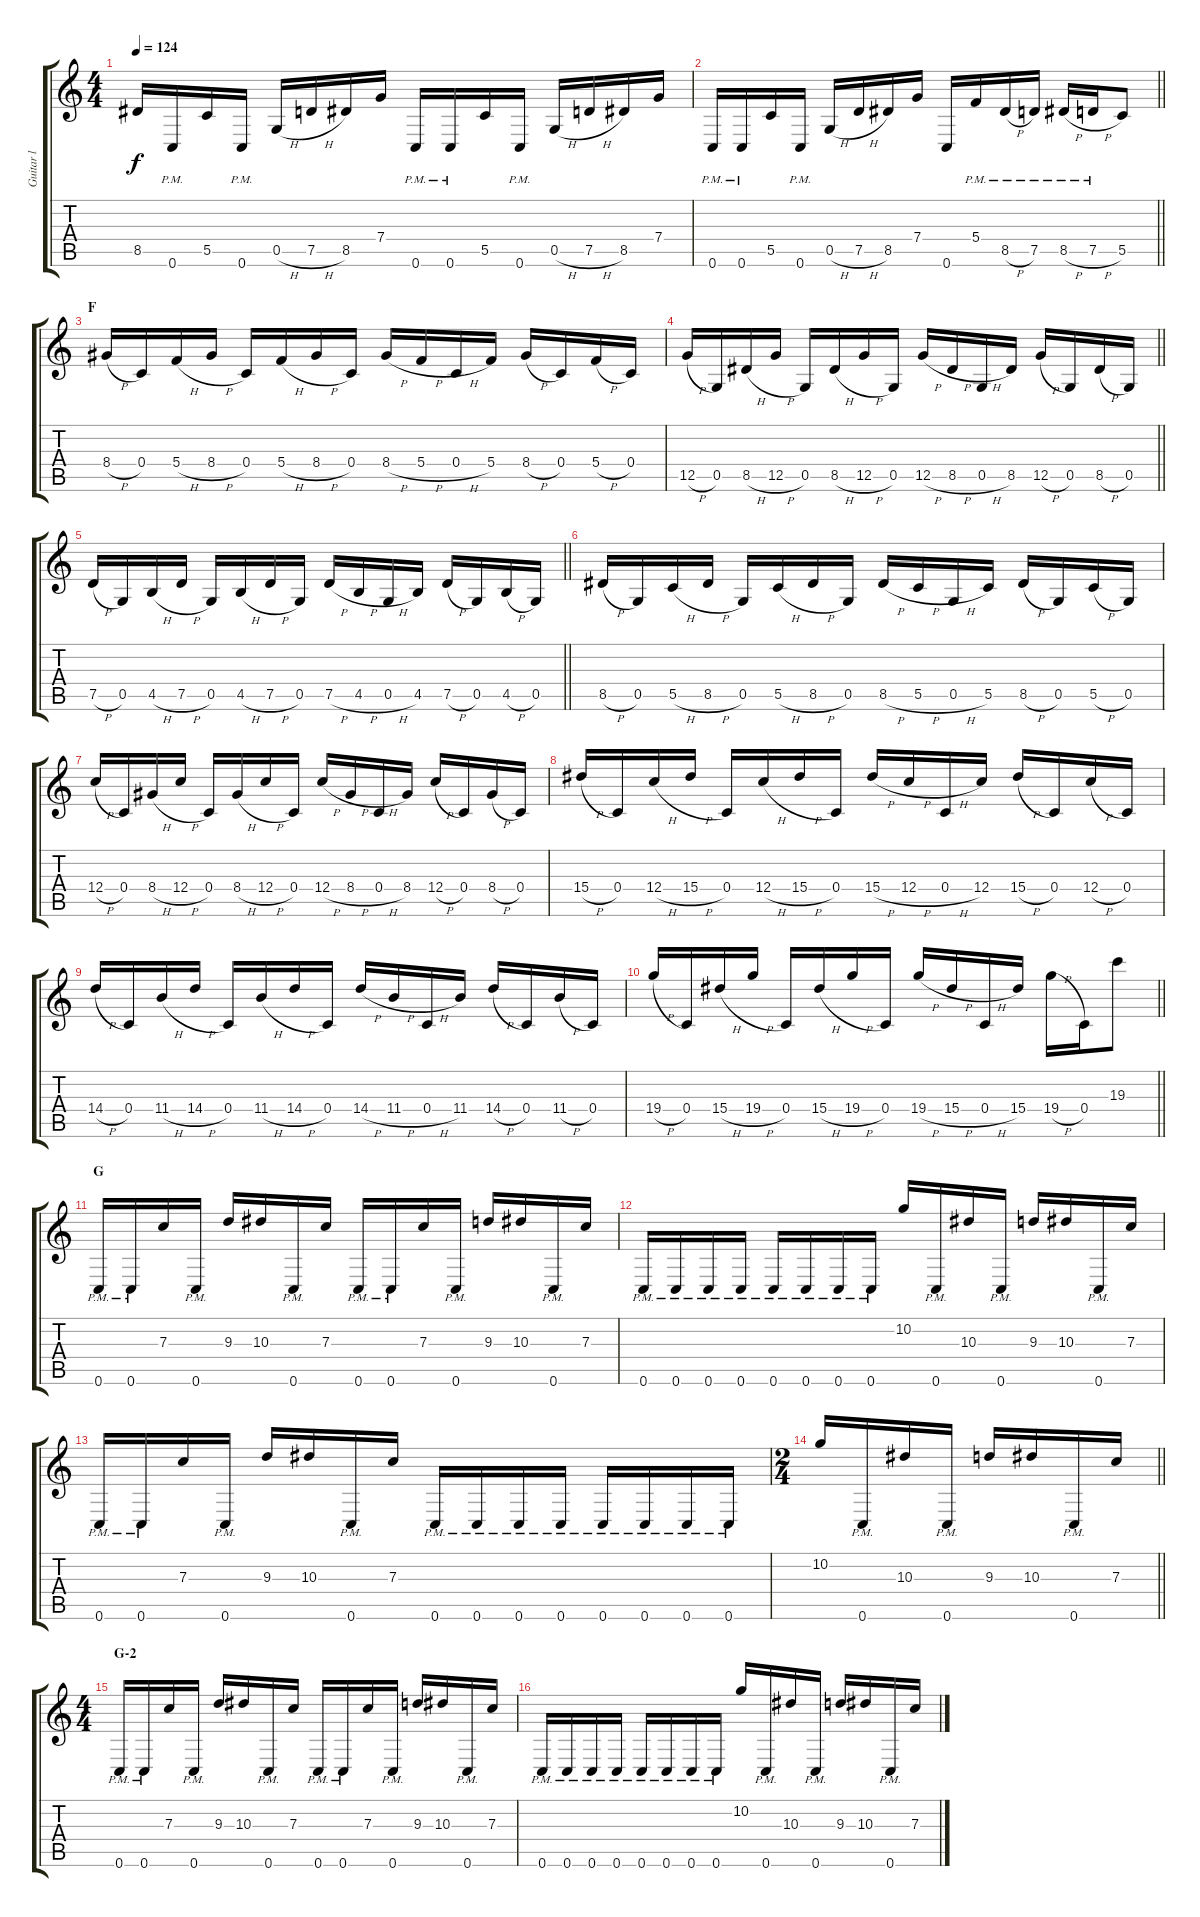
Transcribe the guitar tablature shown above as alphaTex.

\track ("Guitar l" "Guitar l") {instrument distortionguitar}
\staff {score tabs}
\tuning (D4 A3 F3 C3 G2 C2) {hide}
\ts (4 4)
\tempo 124
\clef g2
\ks c
8.5.16{dy f} 0.6{pm}.16 5.5.16 0.6{pm}.16 0.5{h}.16 7.5{h}.16 8.5.16 7.4.16 0.6{pm}.16 0.6{pm}.16 5.5.16 0.6{pm}.16 0.5{h}.16 7.5{h}.16 8.5.16 7.4.16 |
\barLineRight lightlight
0.6{pm}.16 0.6{pm}.16 5.5.16 0.6{pm}.16 0.5{h}.16 7.5{h}.16 8.5.16 7.4.16 0.6.16 5.4{pm}.16 8.5{h pm}.16 7.5{pm}.16 8.5{h pm}.16 7.5{h pm}.16 5.5.8 |
\section ("" "F")
8.4{h}.16 0.4.16 5.4{h}.16 8.4{h}.16 0.4.16 5.4{h}.16 8.4{h}.16 0.4.16 8.4{h}.16 5.4{h}.16 0.4{h}.16 5.4.16 8.4{h}.16 0.4.16 5.4{h}.16 0.4.16 |
\barLineRight lightlight
12.5{h}.16 0.5.16 8.5{h}.16 12.5{h}.16 0.5.16 8.5{h}.16 12.5{h}.16 0.5.16 12.5{h}.16 8.5{h}.16 0.5{h}.16 8.5.16 12.5{h}.16 0.5.16 8.5{h}.16 0.5.16 |
\barLineRight lightlight
7.5{h}.16 0.5.16 4.5{h}.16 7.5{h}.16 0.5.16 4.5{h}.16 7.5{h}.16 0.5.16 7.5{h}.16 4.5{h}.16 0.5{h}.16 4.5.16 7.5{h}.16 0.5.16 4.5{h}.16 0.5.16 |
8.5{h}.16 0.5.16 5.5{h}.16 8.5{h}.16 0.5.16 5.5{h}.16 8.5{h}.16 0.5.16 8.5{h}.16 5.5{h}.16 0.5{h}.16 5.5.16 8.5{h}.16 0.5.16 5.5{h}.16 0.5.16 |
12.4{h}.16 0.4.16 8.4{h}.16 12.4{h}.16 0.4.16 8.4{h}.16 12.4{h}.16 0.4.16 12.4{h}.16 8.4{h}.16 0.4{h}.16 8.4.16 12.4{h}.16 0.4.16 8.4{h}.16 0.4.16 |
15.4{h}.16 0.4.16 12.4{h}.16 15.4{h}.16 0.4.16 12.4{h}.16 15.4{h}.16 0.4.16 15.4{h}.16 12.4{h}.16 0.4{h}.16 12.4.16 15.4{h}.16 0.4.16 12.4{h}.16 0.4.16 |
14.4{h}.16 0.4.16 11.4{h}.16 14.4{h}.16 0.4.16 11.4{h}.16 14.4{h}.16 0.4.16 14.4{h}.16 11.4{h}.16 0.4{h}.16 11.4.16 14.4{h}.16 0.4.16 11.4{h}.16 0.4.16 |
\barLineRight lightlight
19.4{h}.16 0.4.16 15.4{h}.16 19.4{h}.16 0.4.16 15.4{h}.16 19.4{h}.16 0.4.16 19.4{h}.16 15.4{h}.16 0.4{h}.16 15.4.16 19.4{h}.16 0.4.16 19.3.8 |
\section ("" "G")
0.6{pm}.16 0.6{pm}.16 7.3.16 0.6{pm}.16 9.3.16 10.3.16 0.6{pm}.16 7.3.16 0.6{pm}.16 0.6{pm}.16 7.3.16 0.6{pm}.16 9.3.16 10.3.16 0.6{pm}.16 7.3.16 |
0.6{pm}.16 0.6{pm}.16 0.6{pm}.16 0.6{pm}.16 0.6{pm}.16 0.6{pm}.16 0.6{pm}.16 0.6{pm}.16 10.2.16 0.6{pm}.16 10.3.16 0.6{pm}.16 9.3.16 10.3.16 0.6{pm}.16 7.3.16 |
0.6{pm}.16 0.6{pm}.16 7.3.16 0.6{pm}.16 9.3.16 10.3.16 0.6{pm}.16 7.3.16 0.6{pm}.16 0.6{pm}.16 0.6{pm}.16 0.6{pm}.16 0.6{pm}.16 0.6{pm}.16 0.6{pm}.16 0.6{pm}.16 |
\ts (2 4)
\barLineRight lightlight
10.2.16 0.6{pm}.16 10.3.16 0.6{pm}.16 9.3.16 10.3.16 0.6{pm}.16 7.3.16 |
\ts (4 4)
\section ("" "G-2")
0.6{pm}.16 0.6{pm}.16 7.3.16 0.6{pm}.16 9.3.16 10.3.16 0.6{pm}.16 7.3.16 0.6{pm}.16 0.6{pm}.16 7.3.16 0.6{pm}.16 9.3.16 10.3.16 0.6{pm}.16 7.3.16 |
0.6{pm}.16 0.6{pm}.16 0.6{pm}.16 0.6{pm}.16 0.6{pm}.16 0.6{pm}.16 0.6{pm}.16 0.6{pm}.16 10.2.16 0.6{pm}.16 10.3.16 0.6{pm}.16 9.3.16 10.3.16 0.6{pm}.16 7.3.16
